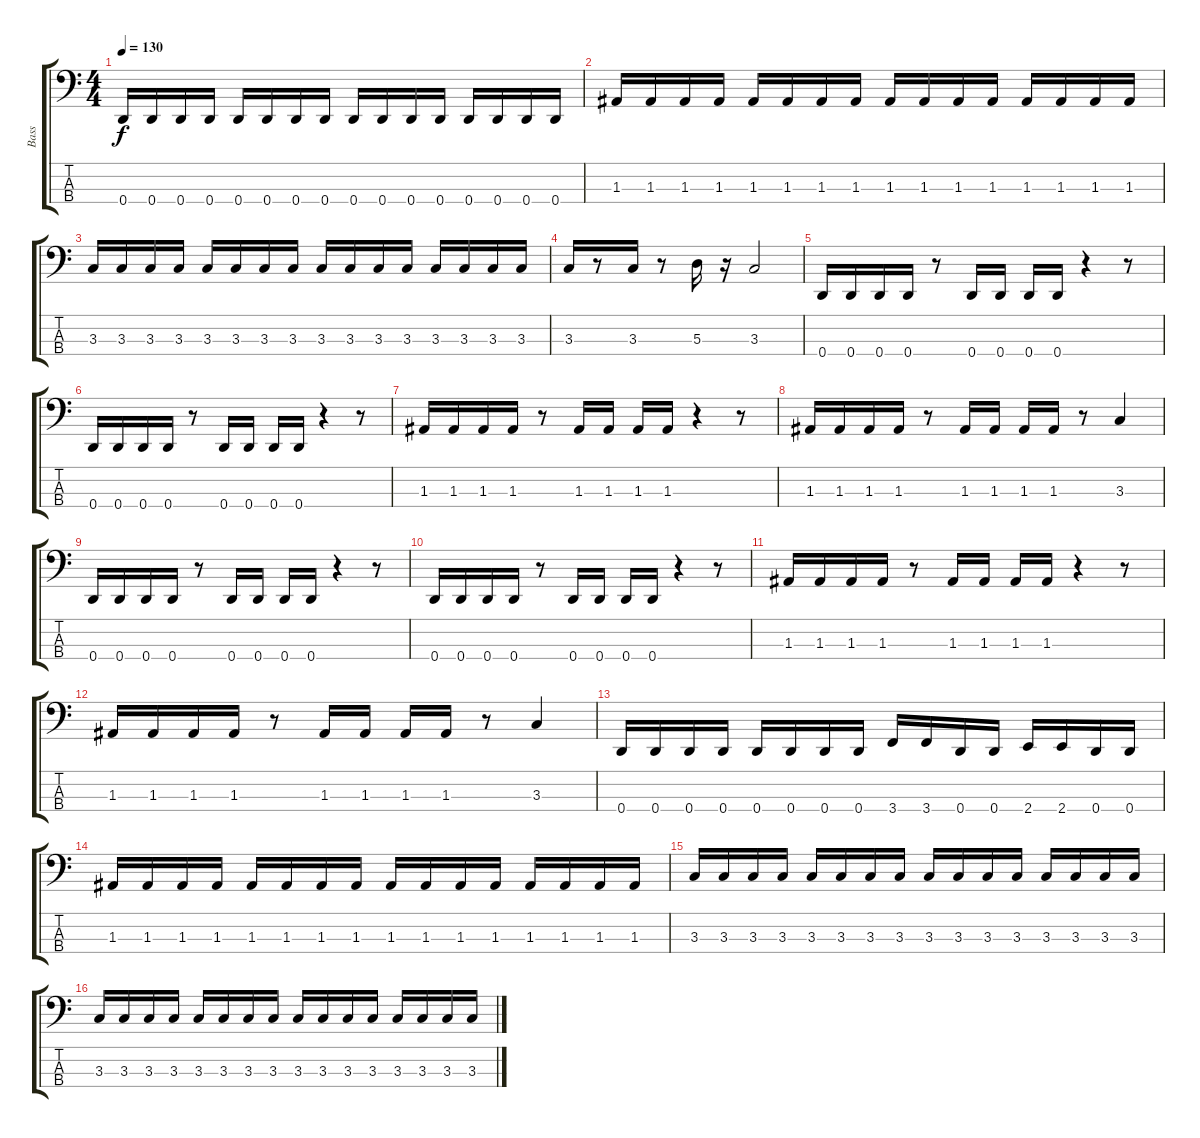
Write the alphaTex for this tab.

\track ("Bass" "Bass") {instrument electricbasspick}
\staff {score tabs}
\tuning (G2 D2 A1 D1) {hide}
\ts (4 4)
\tempo 130
\clef f4
\ks c
0.4.16{dy f} 0.4.16 0.4.16 0.4.16 0.4.16 0.4.16 0.4.16 0.4.16 0.4.16 0.4.16 0.4.16 0.4.16 0.4.16 0.4.16 0.4.16 0.4.16 |
1.3.16 1.3.16 1.3.16 1.3.16 1.3.16 1.3.16 1.3.16 1.3.16 1.3.16 1.3.16 1.3.16 1.3.16 1.3.16 1.3.16 1.3.16 1.3.16 |
3.3.16 3.3.16 3.3.16 3.3.16 3.3.16 3.3.16 3.3.16 3.3.16 3.3.16 3.3.16 3.3.16 3.3.16 3.3.16 3.3.16 3.3.16 3.3.16 |
3.3.16 r.8 3.3.16 r.8 5.3.16 r.16 3.3.2 |
0.4.16 0.4.16 0.4.16 0.4.16 r.8 0.4.16 0.4.16 0.4.16 0.4.16 r.4 r.8 |
0.4.16 0.4.16 0.4.16 0.4.16 r.8 0.4.16 0.4.16 0.4.16 0.4.16 r.4 r.8 |
1.3.16 1.3.16 1.3.16 1.3.16 r.8 1.3.16 1.3.16 1.3.16 1.3.16 r.4 r.8 |
1.3.16 1.3.16 1.3.16 1.3.16 r.8 1.3.16 1.3.16 1.3.16 1.3.16 r.8 3.3.4 |
0.4.16 0.4.16 0.4.16 0.4.16 r.8 0.4.16 0.4.16 0.4.16 0.4.16 r.4 r.8 |
0.4.16 0.4.16 0.4.16 0.4.16 r.8 0.4.16 0.4.16 0.4.16 0.4.16 r.4 r.8 |
1.3.16 1.3.16 1.3.16 1.3.16 r.8 1.3.16 1.3.16 1.3.16 1.3.16 r.4 r.8 |
1.3.16 1.3.16 1.3.16 1.3.16 r.8 1.3.16 1.3.16 1.3.16 1.3.16 r.8 3.3.4 |
0.4.16 0.4.16 0.4.16 0.4.16 0.4.16 0.4.16 0.4.16 0.4.16 3.4.16 3.4.16 0.4.16 0.4.16 2.4.16 2.4.16 0.4.16 0.4.16 |
1.3.16 1.3.16 1.3.16 1.3.16 1.3.16 1.3.16 1.3.16 1.3.16 1.3.16 1.3.16 1.3.16 1.3.16 1.3.16 1.3.16 1.3.16 1.3.16 |
3.3.16 3.3.16 3.3.16 3.3.16 3.3.16 3.3.16 3.3.16 3.3.16 3.3.16 3.3.16 3.3.16 3.3.16 3.3.16 3.3.16 3.3.16 3.3.16 |
3.3.16 3.3.16 3.3.16 3.3.16 3.3.16 3.3.16 3.3.16 3.3.16 3.3.16 3.3.16 3.3.16 3.3.16 3.3.16 3.3.16 3.3.16 3.3.16
